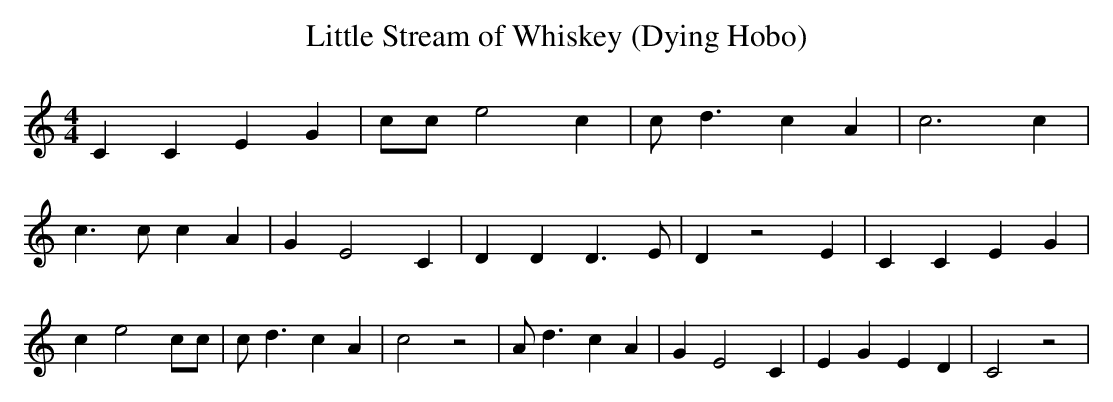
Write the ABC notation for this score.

X:1
T:Little Stream of Whiskey (Dying Hobo)
M:4/4
L:1/4
K:C
 C C E G| c/2c/2 e2 c| c/2 d3/2 c A| c3 c| c3/2 c/2 c A| G E2 C| D D D3/2 E/2|\
 D z2 E| C C E G| c e2 c/2c/2| c/2 d3/2 c A| c2 z2| A/2 d3/2 c A| G E2 C|\
 E G E D| C2 z2|
